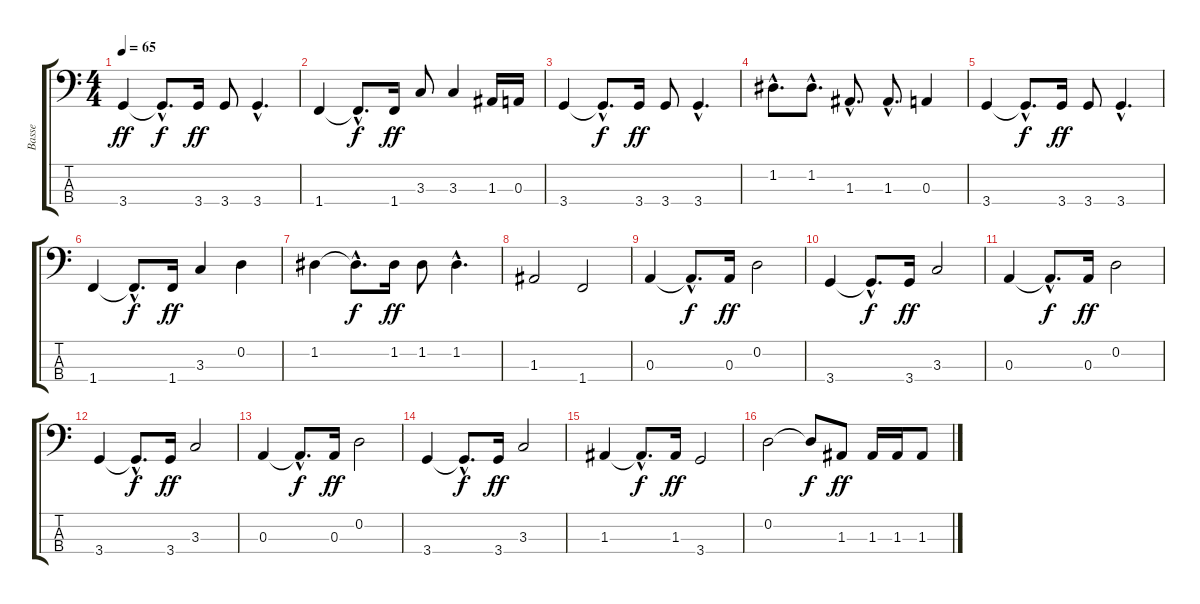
\track ("Basse" "Basse") {instrument electricbassfinger}
\staff {score tabs}
\tuning (G2 D2 A1 E1) {hide}
\ts (4 4)
\tempo 65
\clef f4
\ks c
3.4.4{dy ff} 3.4{hac t}.8{d dy f} 3.4.16{dy ff} 3.4.8 3.4{hac}.4{d} |
1.4.4 1.4{hac t}.8{d dy f} 1.4.16{dy ff} 3.3.8 3.3.4 1.3.16 0.3.16 |
3.4.4 3.4{hac t}.8{d dy f} 3.4.16{dy ff} 3.4.8 3.4{hac}.4{d} |
1.2{hac}.8{d} 1.2{hac}.8{d} 1.3{hac}.8{d} 1.3{hac}.8{d} 0.3.4 |
3.4.4 3.4{hac t}.8{d dy f} 3.4.16{dy ff} 3.4.8 3.4{hac}.4{d} |
1.4.4 1.4{hac t}.8{d dy f} 1.4.16{dy ff} 3.3.4 0.2.4 |
1.2.4 1.2{hac t}.8{d dy f} 1.2.16{dy ff} 1.2.8 1.2{hac}.4{d} |
1.3.2 1.4.2 |
0.3.4 0.3{hac t}.8{d dy f} 0.3.16{dy ff} 0.2.2 |
3.4.4 3.4{hac t}.8{d dy f} 3.4.16{dy ff} 3.3.2 |
0.3.4 0.3{hac t}.8{d dy f} 0.3.16{dy ff} 0.2.2 |
3.4.4 3.4{hac t}.8{d dy f} 3.4.16{dy ff} 3.3.2 |
0.3.4 0.3{hac t}.8{d dy f} 0.3.16{dy ff} 0.2.2 |
3.4.4 3.4{hac t}.8{d dy f} 3.4.16{dy ff} 3.3.2 |
1.3.4 1.3{hac t}.8{d dy f} 1.3.16{dy ff} 3.4.2 |
0.2.2 0.2{t}.8{dy f} 1.3.8{dy ff} 1.3.16 1.3.16 1.3.8
